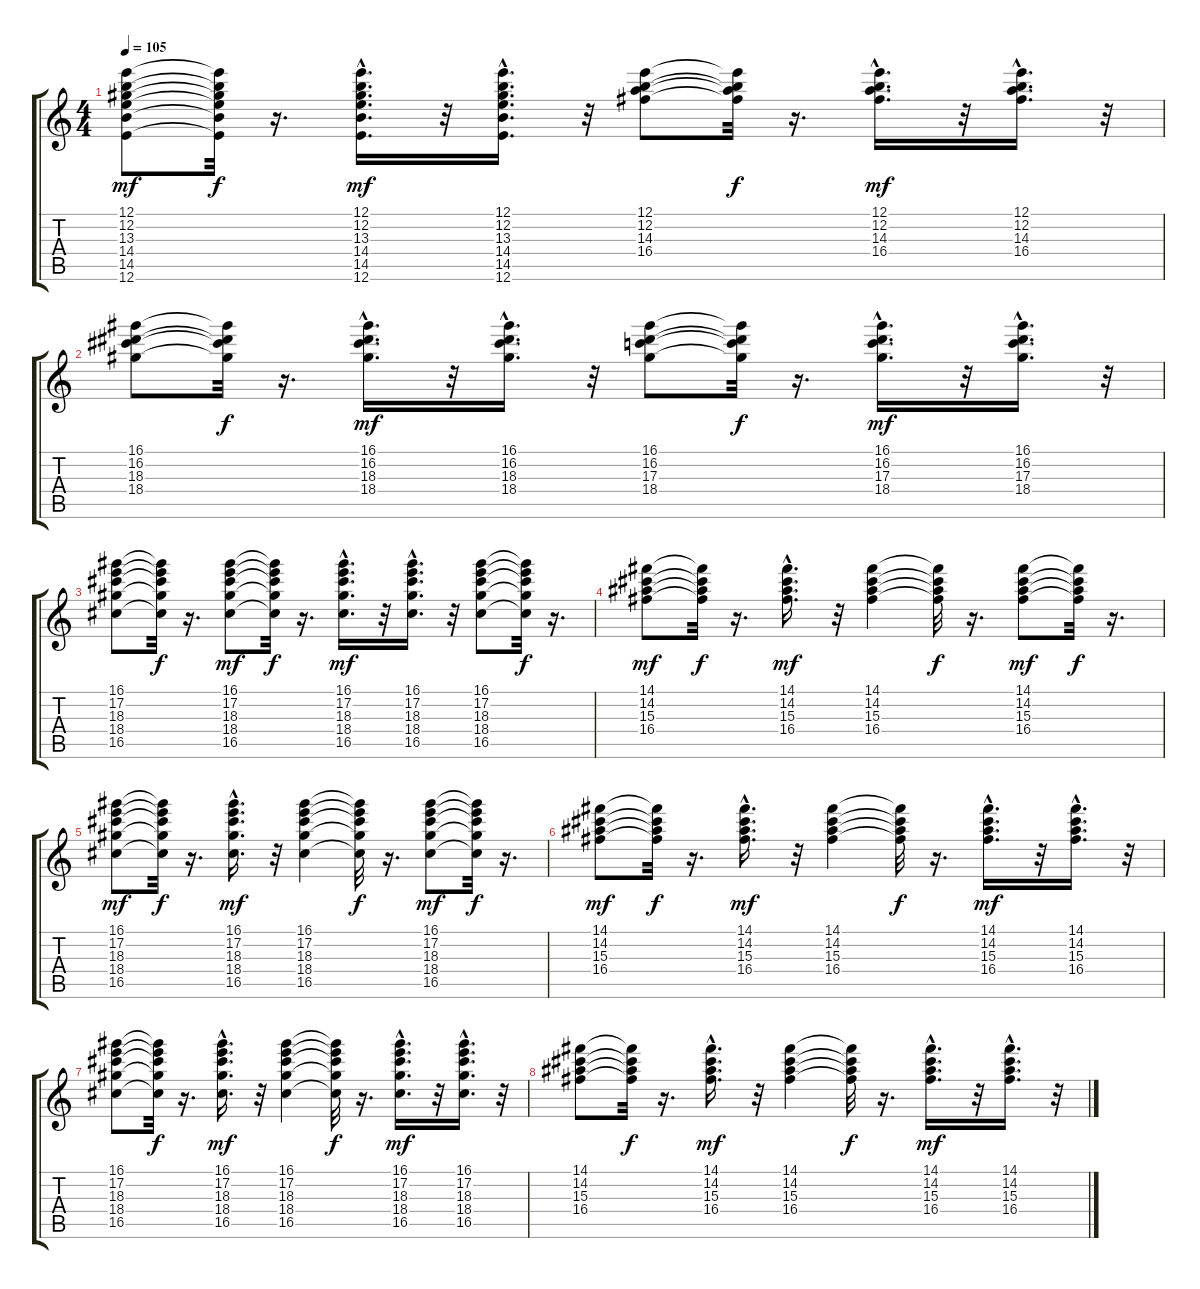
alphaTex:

\track "" {instrument acousticguitarsteel}
\staff {score tabs}
\tuning (E4 B3 G3 D3 A2 E2) {hide}
\ts (4 4)
\tempo 105
\clef g2
\ks c
(12.1 12.2 13.3 14.4 14.5 12.6).8{dy mf} (12.1{t} 12.2{t} 13.3{t} 14.4{t} 14.5{t} 12.6{t}).32{dy f} r.16{d} (12.1{hac} 12.2{hac} 13.3{hac} 14.4{hac} 14.5{hac} 12.6{hac}).16{d dy mf} r.32 (12.1{hac} 12.2{hac} 13.3{hac} 14.4{hac} 14.5{hac} 12.6{hac}).16{d} r.32 (12.1 12.2 14.3 16.4).8 (12.1{t} 12.2{t} 14.3{t} 16.4{t}).32{dy f} r.16{d} (12.1{hac} 12.2{hac} 14.3{hac} 16.4{hac}).16{d dy mf} r.32 (12.1{hac} 12.2{hac} 14.3{hac} 16.4{hac}).16{d} r.32 |
(16.1 16.2 18.3 18.4).8 (16.1{t} 16.2{t} 18.3{t} 18.4{t}).32{dy f} r.16{d} (16.1{hac} 16.2{hac} 18.3{hac} 18.4{hac}).16{d dy mf} r.32 (16.1{hac} 16.2{hac} 18.3{hac} 18.4{hac}).16{d} r.32 (16.1 16.2 17.3 18.4).8 (16.1{t} 16.2{t} 17.3{t} 18.4{t}).32{dy f} r.16{d} (16.1{hac} 16.2{hac} 17.3{hac} 18.4{hac}).16{d dy mf} r.32 (16.1{hac} 16.2{hac} 17.3{hac} 18.4{hac}).16{d} r.32 |
(16.1 17.2 18.3 18.4 16.5).8 (16.1{t} 17.2{t} 18.3{t} 18.4{t} 16.5{t}).32{dy f} r.16{d} (16.1 17.2 18.3 18.4 16.5).8{dy mf} (16.1{t} 17.2{t} 18.3{t} 18.4{t} 16.5{t}).32{dy f} r.16{d} (16.1{hac} 17.2{hac} 18.3{hac} 18.4{hac} 16.5{hac}).16{d dy mf} r.32 (16.1{hac} 17.2{hac} 18.3{hac} 18.4{hac} 16.5{hac}).16{d} r.32 (16.1 17.2 18.3 18.4 16.5).8 (16.1{t} 17.2{t} 18.3{t} 18.4{t} 16.5{t}).32{dy f} r.16{d} |
(14.1 14.2 15.3 16.4).8{dy mf} (14.1{t} 14.2{t} 15.3{t} 16.4{t}).32{dy f} r.16{d} (14.1{hac} 14.2{hac} 15.3{hac} 16.4{hac}).16{d dy mf} r.32 (14.1 14.2 15.3 16.4).4 (14.1{t} 14.2{t} 15.3{t} 16.4{t}).32{dy f} r.16{d} (14.1 14.2 15.3 16.4).8{dy mf} (14.1{t} 14.2{t} 15.3{t} 16.4{t}).32{dy f} r.16{d} |
(16.1 17.2 18.3 18.4 16.5).8{dy mf} (16.1{t} 17.2{t} 18.3{t} 18.4{t} 16.5{t}).32{dy f} r.16{d} (16.1{hac} 17.2{hac} 18.3{hac} 18.4{hac} 16.5{hac}).16{d dy mf} r.32 (16.1 17.2 18.3 18.4 16.5).4 (16.1{t} 17.2{t} 18.3{t} 18.4{t} 16.5{t}).32{dy f} r.16{d} (16.1 17.2 18.3 18.4 16.5).8{dy mf} (16.1{t} 17.2{t} 18.3{t} 18.4{t} 16.5{t}).32{dy f} r.16{d} |
(14.1 14.2 15.3 16.4).8{dy mf} (14.1{t} 14.2{t} 15.3{t} 16.4{t}).32{dy f} r.16{d} (14.1{hac} 14.2{hac} 15.3{hac} 16.4{hac}).16{d dy mf} r.32 (14.1 14.2 15.3 16.4).4 (14.1{t} 14.2{t} 15.3{t} 16.4{t}).32{dy f} r.16{d} (14.1{hac} 14.2{hac} 15.3{hac} 16.4{hac}).16{d dy mf} r.32 (14.1{hac} 14.2{hac} 15.3{hac} 16.4{hac}).16{d} r.32 |
(16.1 17.2 18.3 18.4 16.5).8 (16.1{t} 17.2{t} 18.3{t} 18.4{t} 16.5{t}).32{dy f} r.16{d} (16.1{hac} 17.2{hac} 18.3{hac} 18.4{hac} 16.5{hac}).16{d dy mf} r.32 (16.1 17.2 18.3 18.4 16.5).4 (16.1{t} 17.2{t} 18.3{t} 18.4{t} 16.5{t}).32{dy f} r.16{d} (16.1{hac} 17.2{hac} 18.3{hac} 18.4{hac} 16.5{hac}).16{d dy mf} r.32 (16.1{hac} 17.2{hac} 18.3{hac} 18.4{hac} 16.5{hac}).16{d} r.32 |
(14.1 14.2 15.3 16.4).8 (14.1{t} 14.2{t} 15.3{t} 16.4{t}).32{dy f} r.16{d} (14.1{hac} 14.2{hac} 15.3{hac} 16.4{hac}).16{d dy mf} r.32 (14.1 14.2 15.3 16.4).4 (14.1{t} 14.2{t} 15.3{t} 16.4{t}).32{dy f} r.16{d} (14.1{hac} 14.2{hac} 15.3{hac} 16.4{hac}).16{d dy mf} r.32 (14.1{hac} 14.2{hac} 15.3{hac} 16.4{hac}).16{d} r.32
